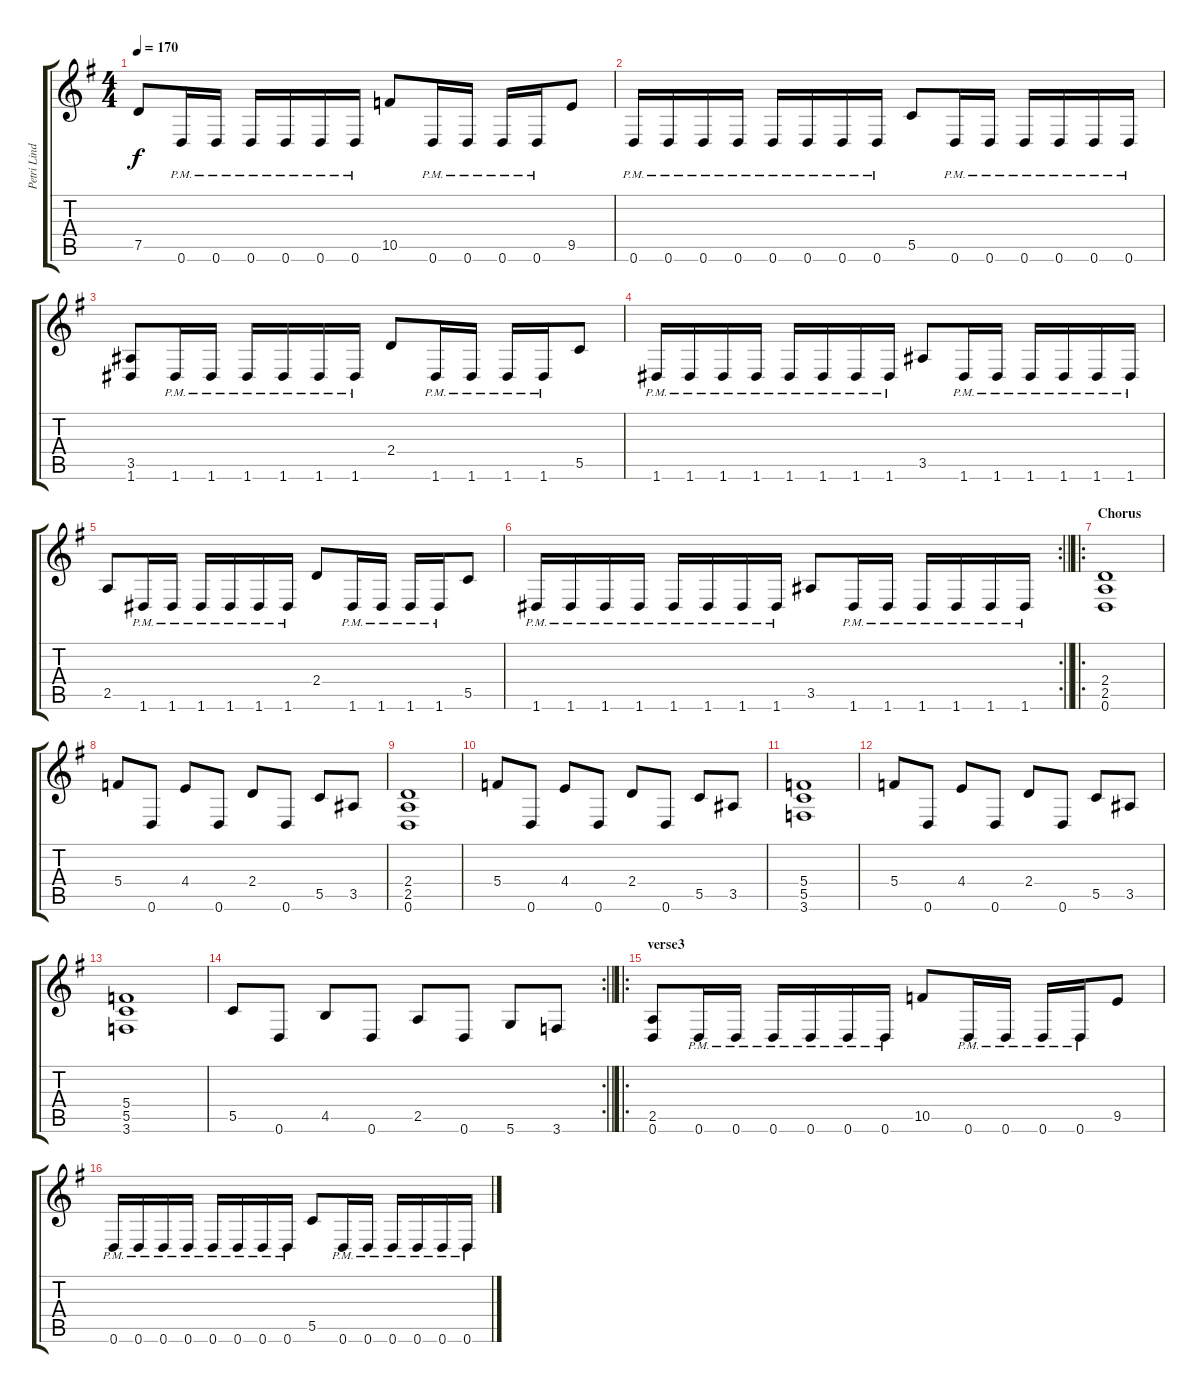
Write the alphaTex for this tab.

\track ("Petri Lindroos" "Petri Lind") {instrument distortionguitar}
\staff {score tabs}
\tuning (D4 A3 F3 C3 G2 D2) {hide}
\ts (4 4)
\tempo 170
\clef g2
\ks g
7.5.8{dy f} 0.6{pm}.16 0.6{pm}.16 0.6{pm}.16 0.6{pm}.16 0.6{pm}.16 0.6{pm}.16 10.5.8 0.6{pm}.16 0.6{pm}.16 0.6{pm}.16 0.6{pm}.16 9.5.8 |
0.6{pm}.16 0.6{pm}.16 0.6{pm}.16 0.6{pm}.16 0.6{pm}.16 0.6{pm}.16 0.6{pm}.16 0.6{pm}.16 5.5.8 0.6{pm}.16 0.6{pm}.16 0.6{pm}.16 0.6{pm}.16 0.6{pm}.16 0.6{pm}.16 |
(3.5 1.6).8 1.6{pm}.16 1.6{pm}.16 1.6{pm}.16 1.6{pm}.16 1.6{pm}.16 1.6{pm}.16 2.4.8 1.6{pm}.16 1.6{pm}.16 1.6{pm}.16 1.6{pm}.16 5.5.8 |
1.6{pm}.16 1.6{pm}.16 1.6{pm}.16 1.6{pm}.16 1.6{pm}.16 1.6{pm}.16 1.6{pm}.16 1.6{pm}.16 3.5.8 1.6{pm}.16 1.6{pm}.16 1.6{pm}.16 1.6{pm}.16 1.6{pm}.16 1.6{pm}.16 |
2.5.8 1.6{pm}.16 1.6{pm}.16 1.6{pm}.16 1.6{pm}.16 1.6{pm}.16 1.6{pm}.16 2.4.8 1.6{pm}.16 1.6{pm}.16 1.6{pm}.16 1.6{pm}.16 5.5.8 |
\rc 2
\barLineRight lightlight
1.6{pm}.16 1.6{pm}.16 1.6{pm}.16 1.6{pm}.16 1.6{pm}.16 1.6{pm}.16 1.6{pm}.16 1.6{pm}.16 3.5.8 1.6{pm}.16 1.6{pm}.16 1.6{pm}.16 1.6{pm}.16 1.6{pm}.16 1.6{pm}.16 |
\ro
\section ("" "Chorus")
(2.4 2.5 0.6).1 |
5.4.8 0.6.8 4.4.8 0.6.8 2.4.8 0.6.8 5.5.8 3.5.8 |
(2.4 2.5 0.6).1 |
5.4.8 0.6.8 4.4.8 0.6.8 2.4.8 0.6.8 5.5.8 3.5.8 |
(5.4 5.5 3.6).1 |
5.4.8 0.6.8 4.4.8 0.6.8 2.4.8 0.6.8 5.5.8 3.5.8 |
(5.4 5.5 3.6).1 |
\rc 2
\barLineRight lightlight
5.5.8 0.6.8 4.5.8 0.6.8 2.5.8 0.6.8 5.6.8 3.6.8 |
\ro
\section ("" "verse3")
(2.5 0.6).8 0.6{pm}.16 0.6{pm}.16 0.6{pm}.16 0.6{pm}.16 0.6{pm}.16 0.6{pm}.16 10.5.8 0.6{pm}.16 0.6{pm}.16 0.6{pm}.16 0.6{pm}.16 9.5.8 |
0.6{pm}.16 0.6{pm}.16 0.6{pm}.16 0.6{pm}.16 0.6{pm}.16 0.6{pm}.16 0.6{pm}.16 0.6{pm}.16 5.5.8 0.6{pm}.16 0.6{pm}.16 0.6{pm}.16 0.6{pm}.16 0.6{pm}.16 0.6{pm}.16
